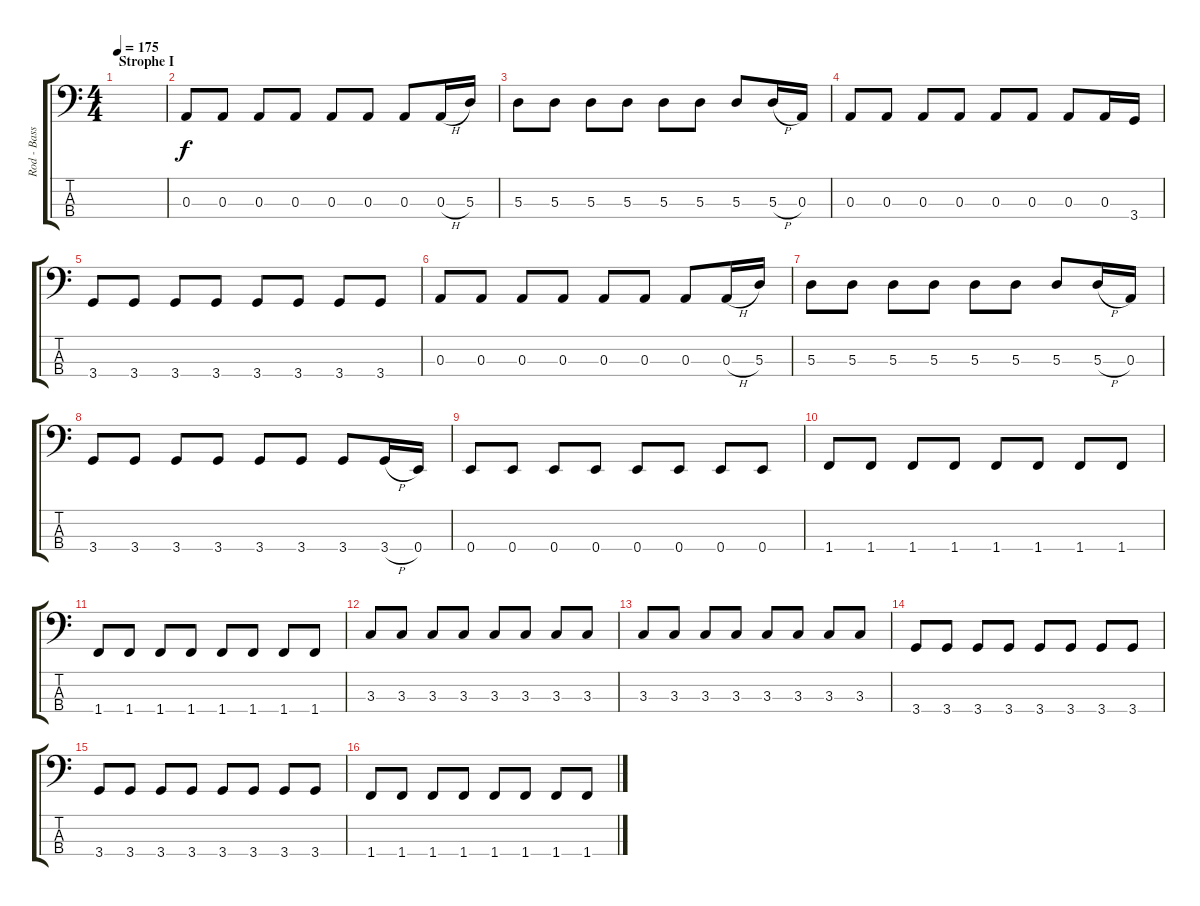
\track ("Rod - Bass" "Rod - Bass") {instrument slapbass2}
\staff {score tabs}
\tuning (G2 D2 A1 E1) {hide}
\ts (4 4)
\section ("" "Strophe I")
\tempo 175
\clef f4
\ks c
|
0.3.8 0.3.8 0.3.8 0.3.8 0.3.8 0.3.8 0.3.8 0.3{h}.16 5.3.16 |
5.3.8 5.3.8 5.3.8 5.3.8 5.3.8 5.3.8 5.3.8 5.3{h}.16 0.3.16 |
0.3.8 0.3.8 0.3.8 0.3.8 0.3.8 0.3.8 0.3.8 0.3.16 3.4.16 |
3.4.8 3.4.8 3.4.8 3.4.8 3.4.8 3.4.8 3.4.8 3.4.8 |
0.3.8 0.3.8 0.3.8 0.3.8 0.3.8 0.3.8 0.3.8 0.3{h}.16 5.3.16 |
5.3.8 5.3.8 5.3.8 5.3.8 5.3.8 5.3.8 5.3.8 5.3{h}.16 0.3.16 |
3.4.8 3.4.8 3.4.8 3.4.8 3.4.8 3.4.8 3.4.8 3.4{h}.16 0.4.16 |
0.4.8 0.4.8 0.4.8 0.4.8 0.4.8 0.4.8 0.4.8 0.4.8 |
1.4.8 1.4.8 1.4.8 1.4.8 1.4.8 1.4.8 1.4.8 1.4.8 |
1.4.8 1.4.8 1.4.8 1.4.8 1.4.8 1.4.8 1.4.8 1.4.8 |
3.3.8 3.3.8 3.3.8 3.3.8 3.3.8 3.3.8 3.3.8 3.3.8 |
3.3.8 3.3.8 3.3.8 3.3.8 3.3.8 3.3.8 3.3.8 3.3.8 |
3.4.8 3.4.8 3.4.8 3.4.8 3.4.8 3.4.8 3.4.8 3.4.8 |
3.4.8 3.4.8 3.4.8 3.4.8 3.4.8 3.4.8 3.4.8 3.4.8 |
1.4.8 1.4.8 1.4.8 1.4.8 1.4.8 1.4.8 1.4.8 1.4.8
